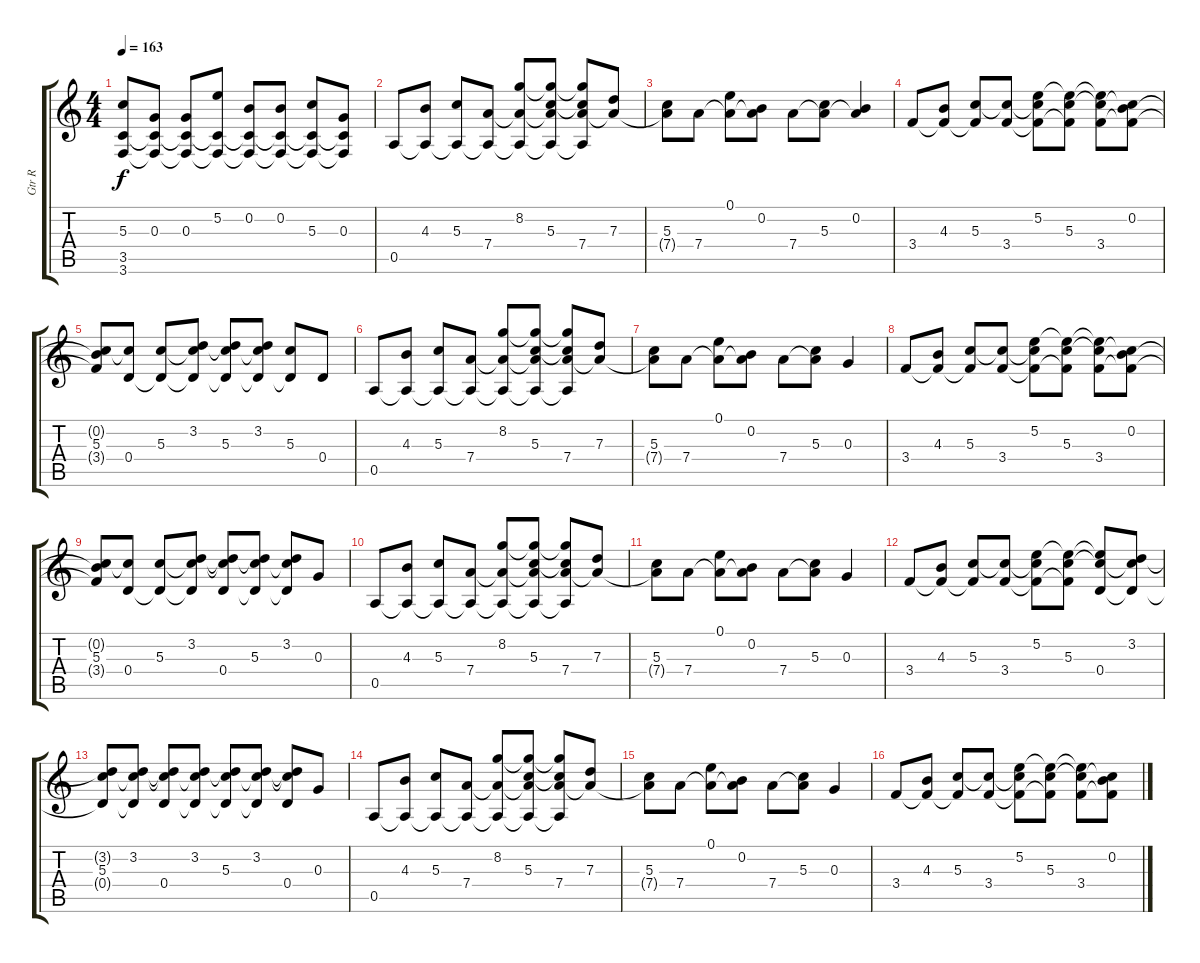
\track ("Gtr R" "Gtr R") {instrument overdrivenguitar}
\staff {score tabs}
\tuning (E4 B3 G3 D3 A2 D2) {hide}
\ts (4 4)
\tempo 163
\clef g2
\ks c
(5.3 3.5{t} 3.6{t}).8{dy f} (0.3 3.5{t} 3.6{t}).8 (0.3 3.5{t} 3.6{t}).8 (5.2 3.5{t} 3.6{t}).8 (0.2 3.5{t} 3.6{t}).8 (0.2 3.5{t} 3.6{t}).8 (5.3 3.5{t} 3.6{t}).8 (0.3 3.5{t} 3.6{t}).8 |
0.5.8{instrument electricguitarjazz} (4.3 0.5{t}).8 (5.3 0.5{t}).8 (7.4 0.5{t}).8 (8.2 7.4{t} 0.5{t}).8 (8.2{t} 5.3 7.4{t} 0.5{t}).8 (8.2{t} 5.3{t} 7.4 0.5{t}).8 (7.3 7.4{t}).8 |
(5.3 7.4{t}).8 7.4.8 (0.1 7.4{t}).8 (0.2 7.4{t}).8 7.4.8 (5.3 7.4{t}).8 (0.2 7.4{t}).4 |
3.4.8 (4.3 3.4{t}).8 (5.3 3.4{t}).8 (5.3{t} 3.4).8 (5.2 5.3{t} 3.4{t}).8 (5.2{t} 5.3 3.4{t}).8 (5.2{t} 5.3{t} 3.4).8 (0.2 5.3{t} 3.4{t}).8 |
(0.2{t} 5.3 3.4{t}).8 (5.3{t} 0.4).8 (5.3 0.4{t}).8 (3.2 5.3{t} 0.4{t}).8 (3.2{t} 5.3 0.4{t}).8 (3.2 5.3{t} 0.4{t}).8 (5.3 0.4{t}).8 0.4.8 |
0.5.8 (4.3 0.5{t}).8 (5.3 0.5{t}).8 (7.4 0.5{t}).8 (8.2 7.4{t} 0.5{t}).8 (8.2{t} 5.3 7.4{t} 0.5{t}).8 (8.2{t} 5.3{t} 7.4 0.5{t}).8 (7.3 7.4{t}).8 |
(5.3 7.4{t}).8 7.4.8 (0.1 7.4{t}).8 (0.2 7.4{t}).8 7.4.8 (5.3 7.4{t}).8 0.3.4 |
3.4.8 (4.3 3.4{t}).8 (5.3 3.4{t}).8 (5.3{t} 3.4).8 (5.2 5.3{t} 3.4{t}).8 (5.2{t} 5.3 3.4{t}).8 (5.2{t} 5.3{t} 3.4).8 (0.2 5.3{t} 3.4{t}).8 |
(0.2{t} 5.3 3.4{t}).8 (5.3{t} 0.4).8 (5.3 0.4{t}).8 (3.2 5.3{t} 0.4{t}).8 (3.2{t} 5.3{t} 0.4).8 (3.2{t} 5.3 0.4{t}).8 (3.2 5.3{t} 0.4{t}).8 0.3.8 |
0.5.8 (4.3 0.5{t}).8 (5.3 0.5{t}).8 (7.4 0.5{t}).8 (8.2 7.4{t} 0.5{t}).8 (8.2{t} 5.3 7.4{t} 0.5{t}).8 (8.2{t} 5.3{t} 7.4 0.5{t}).8 (7.3 7.4{t}).8 |
(5.3 7.4{t}).8 7.4.8 (0.1 7.4{t}).8 (0.2 7.4{t}).8 7.4.8 (5.3 7.4{t}).8 0.3.4 |
3.4.8 (4.3 3.4{t}).8 (5.3 3.4{t}).8 (5.3{t} 3.4).8 (5.2 5.3{t} 3.4{t}).8 (5.2{t} 5.3 3.4{t}).8 (5.2{t} 5.3{t} 0.4).8 (3.2 5.3{t} 0.4{t}).8 |
(3.2{t} 5.3 0.4{t}).8 (3.2 5.3{t} 0.4{t}).8 (3.2{t} 5.3{t} 0.4).8 (3.2 5.3{t} 0.4{t}).8 (3.2{t} 5.3 0.4{t}).8 (3.2 5.3{t} 0.4{t}).8 (3.2{t} 5.3{t} 0.4).8 0.3.8 |
0.5.8 (4.3 0.5{t}).8 (5.3 0.5{t}).8 (7.4 0.5{t}).8 (8.2 7.4{t} 0.5{t}).8 (8.2{t} 5.3 7.4{t} 0.5{t}).8 (8.2{t} 5.3{t} 7.4 0.5{t}).8 (7.3 7.4{t}).8 |
(5.3 7.4{t}).8 7.4.8 (0.1 7.4{t}).8 (0.2 7.4{t}).8 7.4.8 (5.3 7.4{t}).8 0.3.4 |
3.4.8 (4.3 3.4{t}).8 (5.3 3.4{t}).8 (5.3{t} 3.4).8 (5.2 5.3{t} 3.4{t}).8 (5.2{t} 5.3 3.4{t}).8 (5.2{t} 5.3{t} 3.4).8 (0.2 5.3{t} 3.4{t}).8
